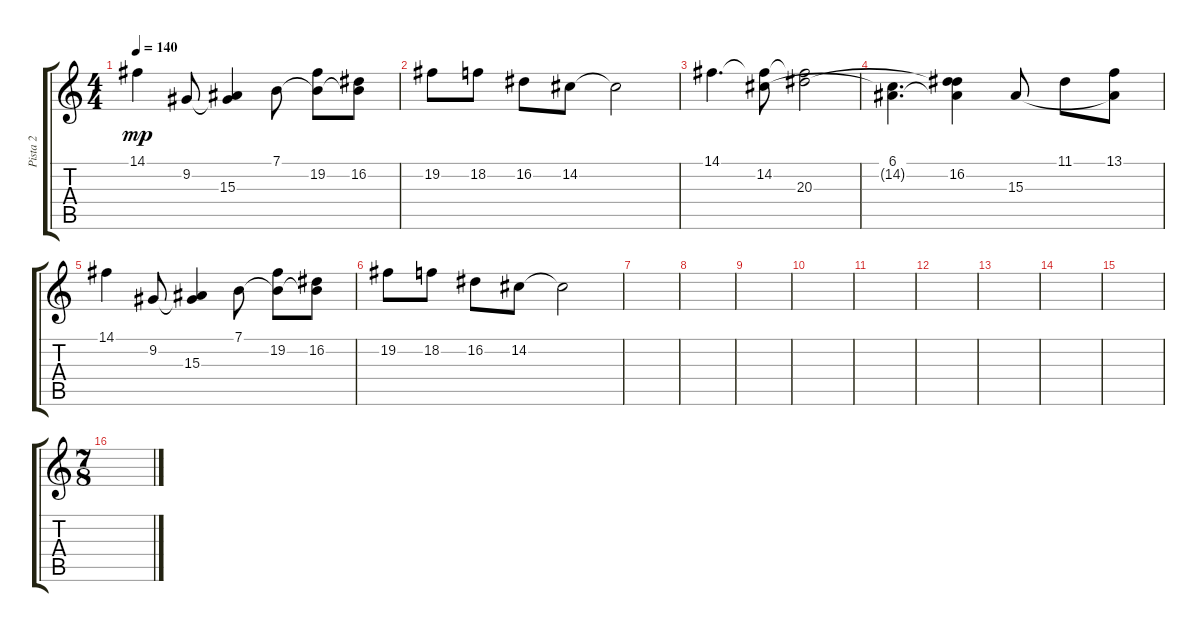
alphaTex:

\track ("Pista 2" "Pista 2") {instrument electricgrandpiano}
\staff {score tabs}
\tuning (E4 B3 G3 D3 A2 E2) {hide}
\ts (4 4)
\tempo 140
\clef g2
\ks c
14.1.4{dy mp} 9.2.8 (9.2{t} 15.3).4 7.1.8 (7.1{t} 19.2).8 (7.1{t} 16.2).8 |
19.2.8 18.2.8 16.2.8 14.2.8 14.2{t}.2 |
14.1.4{d} (14.1{t} 14.2).8 (14.1{t} 20.3).2 |
(6.1 14.2{t}).4{d} (6.1{t} 16.2 20.3{t}).4 15.3.8 11.1.8 (13.1 15.3{t}).8 |
14.1.4 9.2.8 (9.2{t} 15.3).4 7.1.8 (7.1{t} 19.2).8 (7.1{t} 16.2).8 |
19.2.8 18.2.8 16.2.8 14.2.8 14.2{t}.2 |
|
|
|
|
|
|
|
|
|
\ts (7 8)
